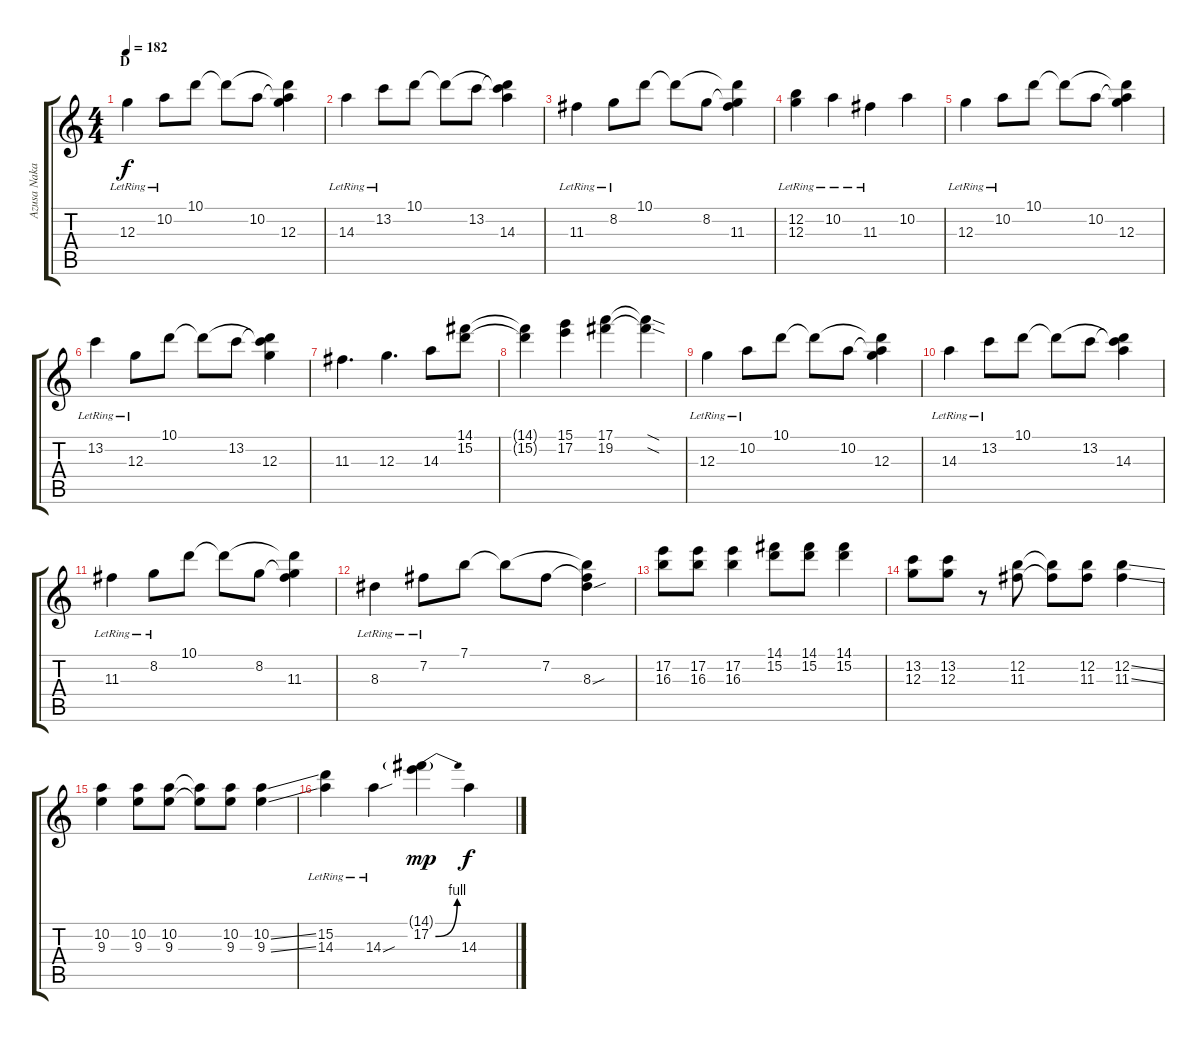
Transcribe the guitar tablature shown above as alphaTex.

\track ("Azusa Nakano" "Azusa Naka") {instrument overdrivenguitar}
\staff {score tabs}
\tuning (E4 B3 G3 D3 A2 E2) {hide}
\ts (4 4)
\section ("" "D")
\tempo 182
\clef g2
\ks c
12.3{lr}.4{dy f} 10.2{lr}.8 10.1.8 10.1{t}.8 10.2.8 (10.1{t} 10.2{t} 12.3).4 |
14.3{lr}.4 13.2{lr}.8 10.1.8 10.1{t}.8 13.2.8 (10.1{t} 13.2{t} 14.3).4 |
11.3{lr}.4 8.2{lr}.8 10.1.8 10.1{t}.8 8.2.8 (10.1{t} 8.2{t} 11.3).4 |
(12.2{lr} 12.3{lr}).4 10.2{lr}.4 11.3{lr}.4 10.2.4 |
12.3{lr}.4 10.2{lr}.8 10.1.8 10.1{t}.8 10.2.8 (10.1{t} 10.2{t} 12.3).4 |
13.2{lr}.4 12.3{lr}.8 10.1.8 10.1{t}.8 13.2.8 (10.1{t} 13.2{t} 12.3).4 |
11.3.4{d} 12.3.4{d} 14.3.8 (14.1 15.2).8 |
(14.1{t} 15.2{t}).4 (15.1 17.2).4 (17.1 19.2).4 (17.1{sod t} 19.2{sod t}).4 |
12.3{lr}.4 10.2{lr}.8 10.1.8 10.1{t}.8 10.2.8 (10.1{t} 10.2{t} 12.3).4 |
14.3{lr}.4 13.2{lr}.8 10.1.8 10.1{t}.8 13.2.8 (10.1{t} 13.2{t} 14.3).4 |
11.3{lr}.4 8.2{lr}.8 10.1.8 10.1{t}.8 8.2.8 (10.1{t} 8.2{t} 11.3).4 |
8.3{lr}.4 7.2{lr}.8 7.1.8 7.1{t}.8 7.2.8 (7.1{t} 7.2{t} 8.3{sou}).4 |
(17.2 16.3).8 (17.2 16.3).8 (17.2 16.3).4 (14.1 15.2).8 (14.1 15.2).8 (14.1 15.2).4 |
(13.2 12.3).8 (13.2 12.3).8 r.8 (12.2 11.3).8 (12.2{t} 11.3{t}).8 (12.2 11.3).8 (12.2{ss} 11.3{ss}).4 |
(10.2 9.3).4 (10.2 9.3).8 (10.2 9.3).8 (10.2{t} 9.3{t}).8 (10.2 9.3).8 (10.2{ss} 9.3{ss}).4 |
(15.2{lr} 14.3{lr}).4 14.3{sou lr}.4 (14.1{g} 17.2{be (bend 0 0 60 4)}).4{dy mp} 14.3.4{dy f}
